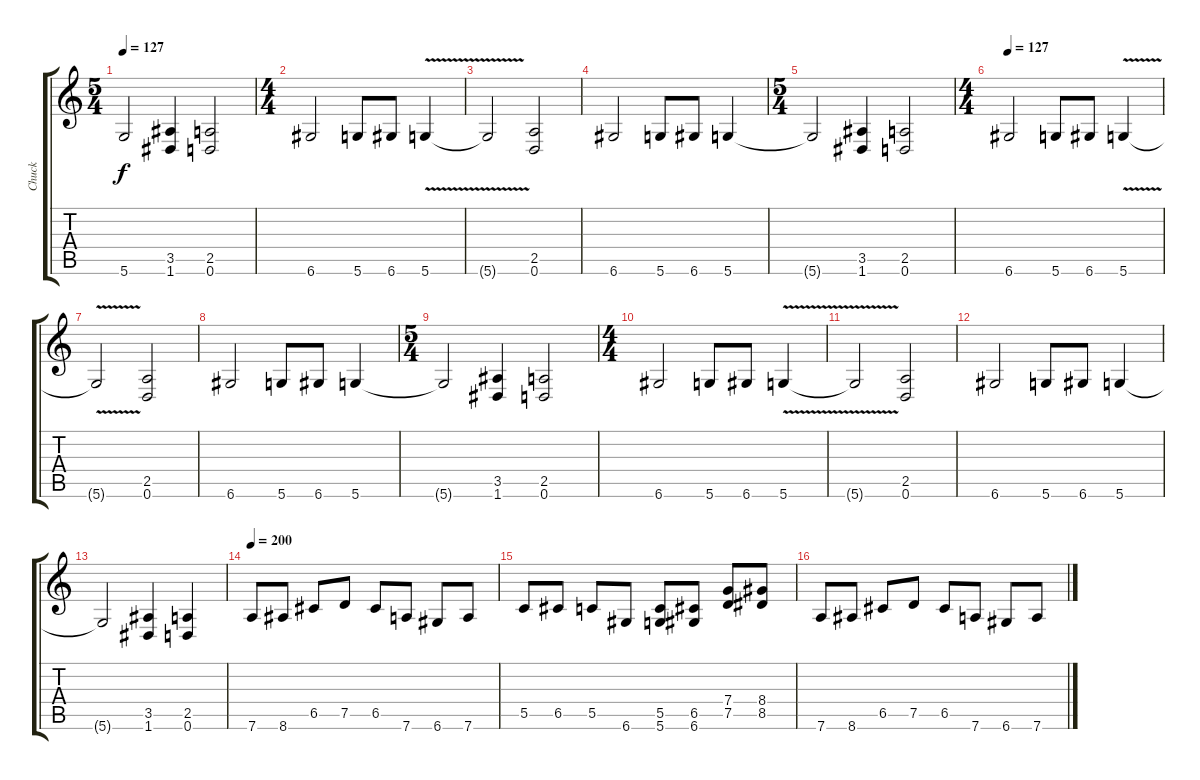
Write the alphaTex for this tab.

\track ("Chuck" "Chuck") {instrument distortionguitar}
\staff {score tabs}
\tuning (D4 A3 F3 C3 G2 D2) {hide}
\ts (5 4)
\tempo 127
\clef g2
\ks c
5.6{t}.2{dy f} (3.5 1.6).4 (2.5 0.6).2 |
\ts (4 4)
6.6.2 5.6.8 6.6.8 5.6{v}.4 |
5.6{v t}.2 (2.5 0.6).2 |
6.6.2 5.6.8 6.6.8 5.6.4 |
\ts (5 4)
5.6{t}.2 (3.5 1.6).4 (2.5 0.6).2 |
\ts (4 4)
\tempo 127
6.6.2 5.6.8 6.6.8 5.6{v}.4 |
5.6{v t}.2 (2.5 0.6).2 |
6.6.2 5.6.8 6.6.8 5.6.4 |
\ts (5 4)
5.6{t}.2 (3.5 1.6).4 (2.5 0.6).2 |
\ts (4 4)
6.6.2 5.6.8 6.6.8 5.6{v}.4 |
5.6{v t}.2 (2.5 0.6).2 |
6.6.2 5.6.8 6.6.8 5.6.4 |
5.6{t}.2 (3.5 1.6).4 (2.5 0.6).4 |
\tempo 200
7.6.8 8.6.8 6.5.8 7.5.8 6.5.8 7.6.8 6.6.8 7.6.8 |
5.5.8 6.5.8 5.5.8 6.6.8 (5.5 5.6).8 (6.5 6.6).8 (7.4 7.5).8 (8.4 8.5).8 |
7.6.8 8.6.8 6.5.8 7.5.8 6.5.8 7.6.8 6.6.8 7.6.8
